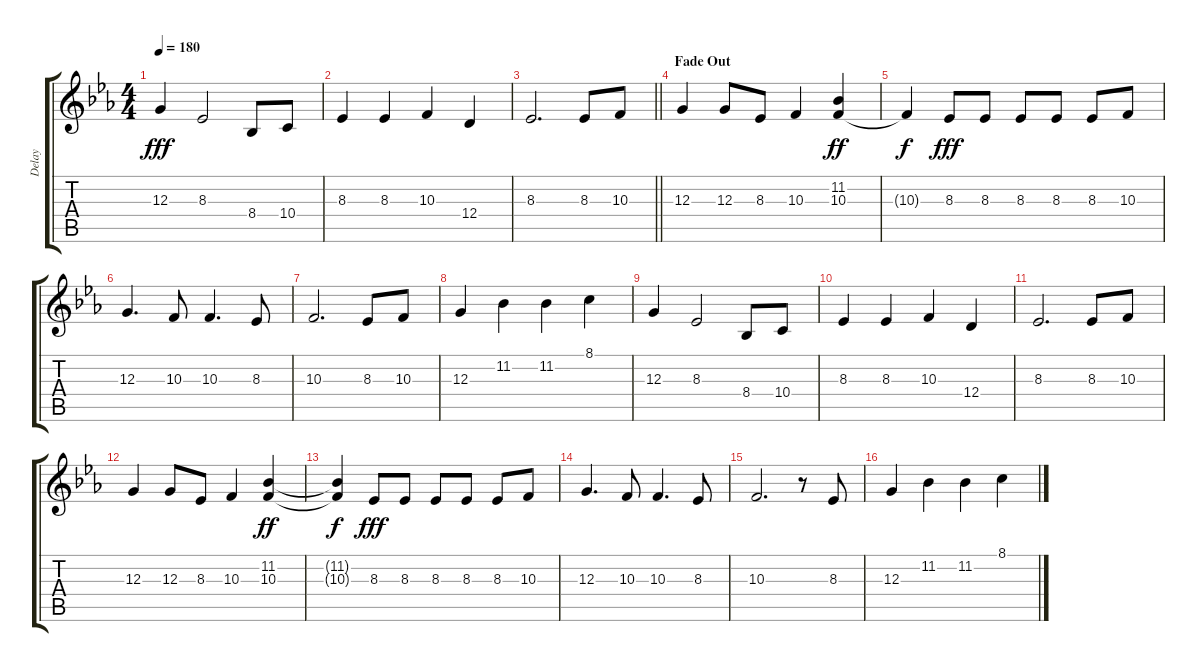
\track ("Delay" "Delay") {instrument pad2warm}
\staff {score tabs}
\tuning (E4 B3 G3 D3 A2 E2) {hide}
\ts (4 4)
\tempo 180
\clef g2
\ks eb
12.3.4{dy fff} 8.3.2 8.4.8 10.4.8 |
8.3.4 8.3.4 10.3.4 12.4.4 |
\barLineRight lightlight
8.3.2{d} 8.3.8 10.3.8 |
\section ("" "Fade Out")
12.3.4{volume 9} 12.3.8 8.3.8 10.3.4 (11.2 10.3).4{dy ff} |
10.3{t}.4{dy f} 8.3.8{dy fff} 8.3.8 8.3.8 8.3.8 8.3.8 10.3.8 |
12.3.4{d} 10.3.8 10.3.4{d} 8.3.8 |
10.3.2{d} 8.3.8 10.3.8 |
12.3.4{volume 7} 11.2.4 11.2.4 8.1.4 |
12.3.4 8.3.2 8.4.8 10.4.8 |
8.3.4 8.3.4 10.3.4 12.4.4 |
8.3.2{d} 8.3.8 10.3.8 |
12.3.4{volume 4} 12.3.8 8.3.8 10.3.4 (11.2 10.3).4{dy ff} |
(11.2{t} 10.3{t}).4{dy f} 8.3.8{dy fff} 8.3.8 8.3.8 8.3.8 8.3.8 10.3.8 |
12.3.4{d} 10.3.8 10.3.4{d} 8.3.8 |
10.3.2{d} r.8 8.3.8 |
12.3.4 11.2.4 11.2.4 8.1.4
